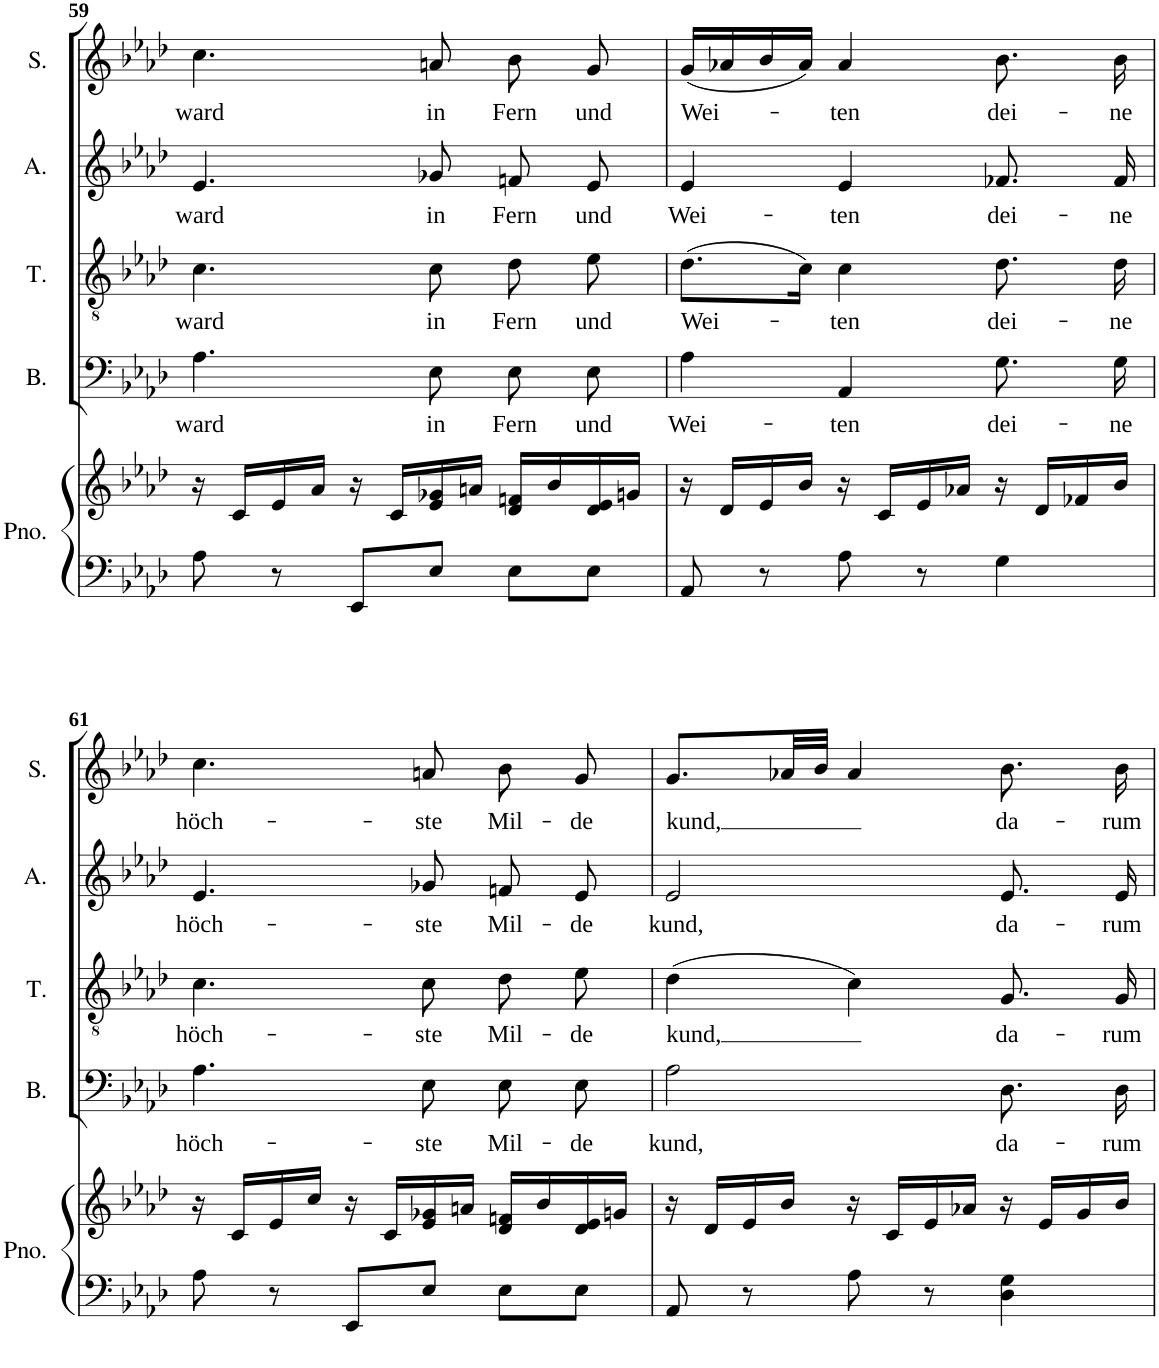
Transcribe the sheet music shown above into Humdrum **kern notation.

**kern	**kern	**kern	**text	**kern	**text	**kern	**text	**kern	**text
*part5	*part5	*part4	*part4	*part3	*part3	*part2	*part2	*part1	*part1
*staff6	*staff5	*staff4	*staff4	*staff3	*staff3	*staff2	*staff2	*staff1	*staff1
*I"Piano	*	*I"Bass	*	*I"Tenor	*	*I"Alto	*	*I"Soprano	*
*I'Pno.	*	*I'B.	*	*I'T.	*	*I'A.	*	*I'S.	*
!!LO:PB:g=z
*clefF4	*clefG2	*clefF4	*	*clefGv2	*	*clefG2	*	*clefG2	*
*	*	*	*	*Trd7c12	*	*	*	*	*
*k[b-e-a-d-]	*k[b-e-a-d-]	*k[b-e-a-d-]	*	*k[b-e-a-d-]	*	*k[b-e-a-d-]	*	*k[b-e-a-d-]	*
*A-:	*A-:	*A-:	*	*A-:	*	*A-:	*	*A-:	*
*M3/4	*M3/4	*M3/4	*	*M3/4	*	*M3/4	*	*M3/4	*
=59	=59	=59	=59	=59	=59	=59	=59	=59	=59
!	!	!	!LO:LY:b	!	!LO:LY:b	!	!LO:LY:b	!	!LO:LY:b
8A-\	16r	4.A-\	ward	4.c\	ward	4.e-/	ward	4.cc\	ward
.	16c/LL	.	.	.	.	.	.	.	.
8r	16e-/	.	.	.	.	.	.	.	.
.	16a-/JJ	.	.	.	.	.	.	.	.
8EE-/L	16r	.	.	.	.	.	.	.	.
.	16c/LL	.	.	.	.	.	.	.	.
!	!	!	!LO:LY:b	!	!LO:LY:b	!	!LO:LY:b	!	!LO:LY:b
8E-/J	16e-/ 16g-X/	8E-\	in	8c\	in	8g-X/	in	8an/	in
.	16an/JJ	.	.	.	.	.	.	.	.
!	!	!	!LO:LY:b	!	!LO:LY:b	!	!LO:LY:b	!	!LO:LY:b
8E-\L	16d-/ 16fn/LL	8E-\L	Fern	8d-\	Fern	8fn/L	Fern	8b-\	Fern
.	16b-/	.	.	.	.	.	.	.	.
!	!	!	!LO:LY:b	!	!LO:LY:b	!	!LO:LY:b	!	!LO:LY:b
8E-\J	16d-/ 16e-/	8E-\J	und	8e-\	und	8e-/J	und	8g/	und
.	16gn/JJ	.	.	.	.	.	.	.	.
=60	=60	=60	=60	=60	=60	=60	=60	=60	=60
!	!	!	!LO:LY:b	!	!LO:LY:b	!	!LO:LY:b	!	!LO:LY:b
8AA-/	16r	4A-\	Wei-	(8.d-\L	Wei-	4e-/	Wei-	(16g/LL	Wei-
.	16d-/LL	.	.	.	.	.	.	16a-X/	.
8r	16e-/	.	.	.	.	.	.	16b-/	.
.	16b-/JJ	.	.	16c\Jk)	.	.	.	16a-/JJ)	.
!	!	!	!LO:LY:b	!	!LO:LY:b	!	!LO:LY:b	!	!LO:LY:b
8A-\	16r	4AA-/	-ten	4c\	-ten	4e-/	-ten	4a-/	-ten
.	16c/LL	.	.	.	.	.	.	.	.
8r	16e-/	.	.	.	.	.	.	.	.
.	16a-X/JJ	.	.	.	.	.	.	.	.
!	!	!	!LO:LY:b	!	!LO:LY:b	!	!LO:LY:b	!	!LO:LY:b
4G\	16r	8.G\L	dei-	8.d-\	dei-	8.f-X/L	dei-	8.b-\	dei-
.	16d-/LL	.	.	.	.	.	.	.	.
.	16f-X/	.	.	.	.	.	.	.	.
!	!	!	!LO:LY:b	!	!LO:LY:b	!	!LO:LY:b	!	!LO:LY:b
.	16b-/JJ	16G\Jk	-ne	16d-\	-ne	16f-/Jk	-ne	16b-\	-ne
!!LO:LB:g=z
=61	=61	=61	=61	=61	=61	=61	=61	=61	=61
!	!	!	!LO:LY:b	!	!LO:LY:b	!	!LO:LY:b	!	!LO:LY:b
8A-\	16r	4.A-\	höch-	4.c\	höch-	4.e-/	höch-	4.cc\	höch-
.	16c/LL	.	.	.	.	.	.	.	.
8r	16e-/	.	.	.	.	.	.	.	.
.	16cc/JJ	.	.	.	.	.	.	.	.
8EE-/L	16r	.	.	.	.	.	.	.	.
.	16c/LL	.	.	.	.	.	.	.	.
!	!	!	!LO:LY:b	!	!LO:LY:b	!	!LO:LY:b	!	!LO:LY:b
8E-/J	16e-/ 16g-X/	8E-\	-ste	8c\	-ste	8g-X/	-ste	8an/	-ste
.	16an/JJ	.	.	.	.	.	.	.	.
!	!	!	!LO:LY:b	!	!LO:LY:b	!	!LO:LY:b	!	!LO:LY:b
8E-\L	16d-/ 16fn/LL	8E-\L	Mil-	8d-\	Mil-	8fn/L	Mil-	8b-\	Mil-
.	16b-/	.	.	.	.	.	.	.	.
!	!	!	!LO:LY:b	!	!LO:LY:b	!	!LO:LY:b	!	!LO:LY:b
8E-\J	16d-/ 16e-/	8E-\J	-de	8e-\	-de	8e-/J	-de	8g/	-de
.	16gn/JJ	.	.	.	.	.	.	.	.
=62	=62	=62	=62	=62	=62	=62	=62	=62	=62
!	!	!	!LO:LY:b	!	!LO:LY:b	!	!LO:LY:b	!	!LO:LY:b
8AA-/	16r	2A-\	kund,	(4d-\	kund,	2e-/	kund,	8.g/L	kund,
.	16d-/LL	.	.	.	.	.	.	.	.
8r	16e-/	.	.	.	.	.	.	.	.
.	16b-/JJ	.	.	.	.	.	.	32a-X/LL	.
.	.	.	.	.	.	.	.	32b-/JJJ	.
8A-\	16r	.	.	4c\)	.	.	.	4a-/	.
.	16c/LL	.	.	.	.	.	.	.	.
8r	16e-/	.	.	.	.	.	.	.	.
.	16a-X/JJ	.	.	.	.	.	.	.	.
!	!	!	!LO:LY:b	!	!LO:LY:b	!	!LO:LY:b	!	!LO:LY:b
4D-\ 4G\	16r	8.D-\L	da-	8.G/	da-	8.e-/L	da-	8.b-\	da-
.	16e-/LL	.	.	.	.	.	.	.	.
.	16g/	.	.	.	.	.	.	.	.
!	!	!	!LO:LY:b	!	!LO:LY:b	!	!LO:LY:b	!	!LO:LY:b
.	16b-/JJ	16D-\Jk	-rum	16G/	-rum	16e-/Jk	-rum	16b-\	-rum
=	=	=	=	=	=	=	=	=	=
*-	*-	*-	*-	*-	*-	*-	*-	*-	*-
